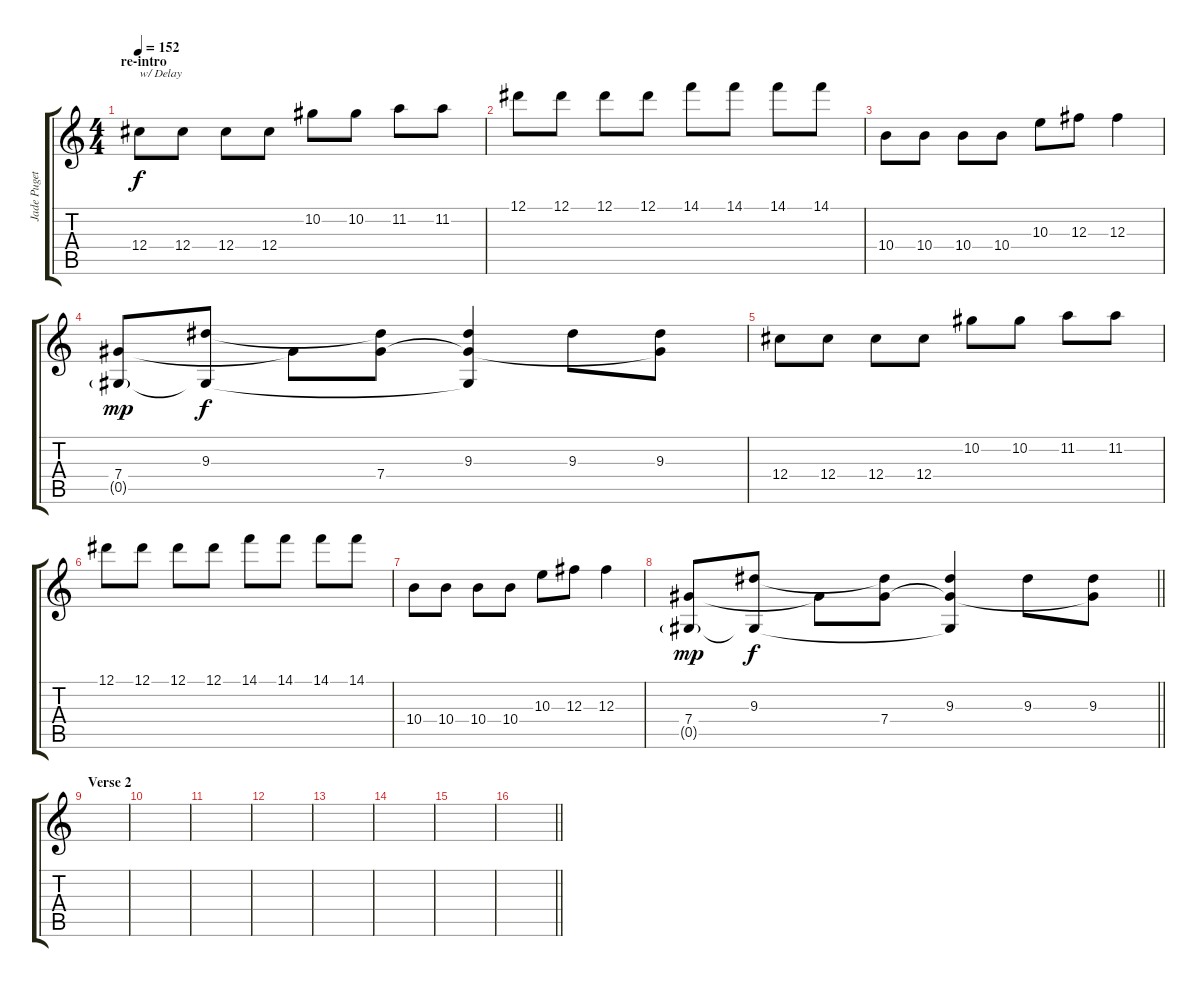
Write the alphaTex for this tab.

\track ("Jade Puget" "Jade Puget") {instrument overdrivenguitar}
\staff {score tabs}
\tuning (Eb4 Bb3 Gb3 Db3 Ab2 Eb2) {hide}
\ts (4 4)
\section ("" "re-intro")
\tempo 152
\clef g2
\ks c
12.4.8{txt "w/ Delay" dy f} 12.4.8 12.4.8 12.4.8 10.2.8 10.2.8 11.2.8 11.2.8 |
12.1.8 12.1.8 12.1.8 12.1.8 14.1.8 14.1.8 14.1.8 14.1.8 |
10.4.8 10.4.8 10.4.8 10.4.8 10.3.8 12.3.8 12.3.4 |
(7.4 0.5{g}).8{dy mp} (9.3 0.5{t}).8{dy f} 7.4{t}.8 (9.3{t} 7.4).8 (9.3 7.4{t} 0.5{t}).4 9.3.8 (9.3 7.4{t}).8 |
12.4.8 12.4.8 12.4.8 12.4.8 10.2.8 10.2.8 11.2.8 11.2.8 |
12.1.8 12.1.8 12.1.8 12.1.8 14.1.8 14.1.8 14.1.8 14.1.8 |
10.4.8 10.4.8 10.4.8 10.4.8 10.3.8 12.3.8 12.3.4 |
\barLineRight lightlight
(7.4 0.5{g}).8{dy mp} (9.3 0.5{t}).8{dy f} 7.4{t}.8 (9.3{t} 7.4).8 (9.3 7.4{t} 0.5{t}).4 9.3.8 (9.3 7.4{t}).8 |
\section ("" "Verse 2")
|
|
|
|
|
|
|
\barLineRight lightlight
